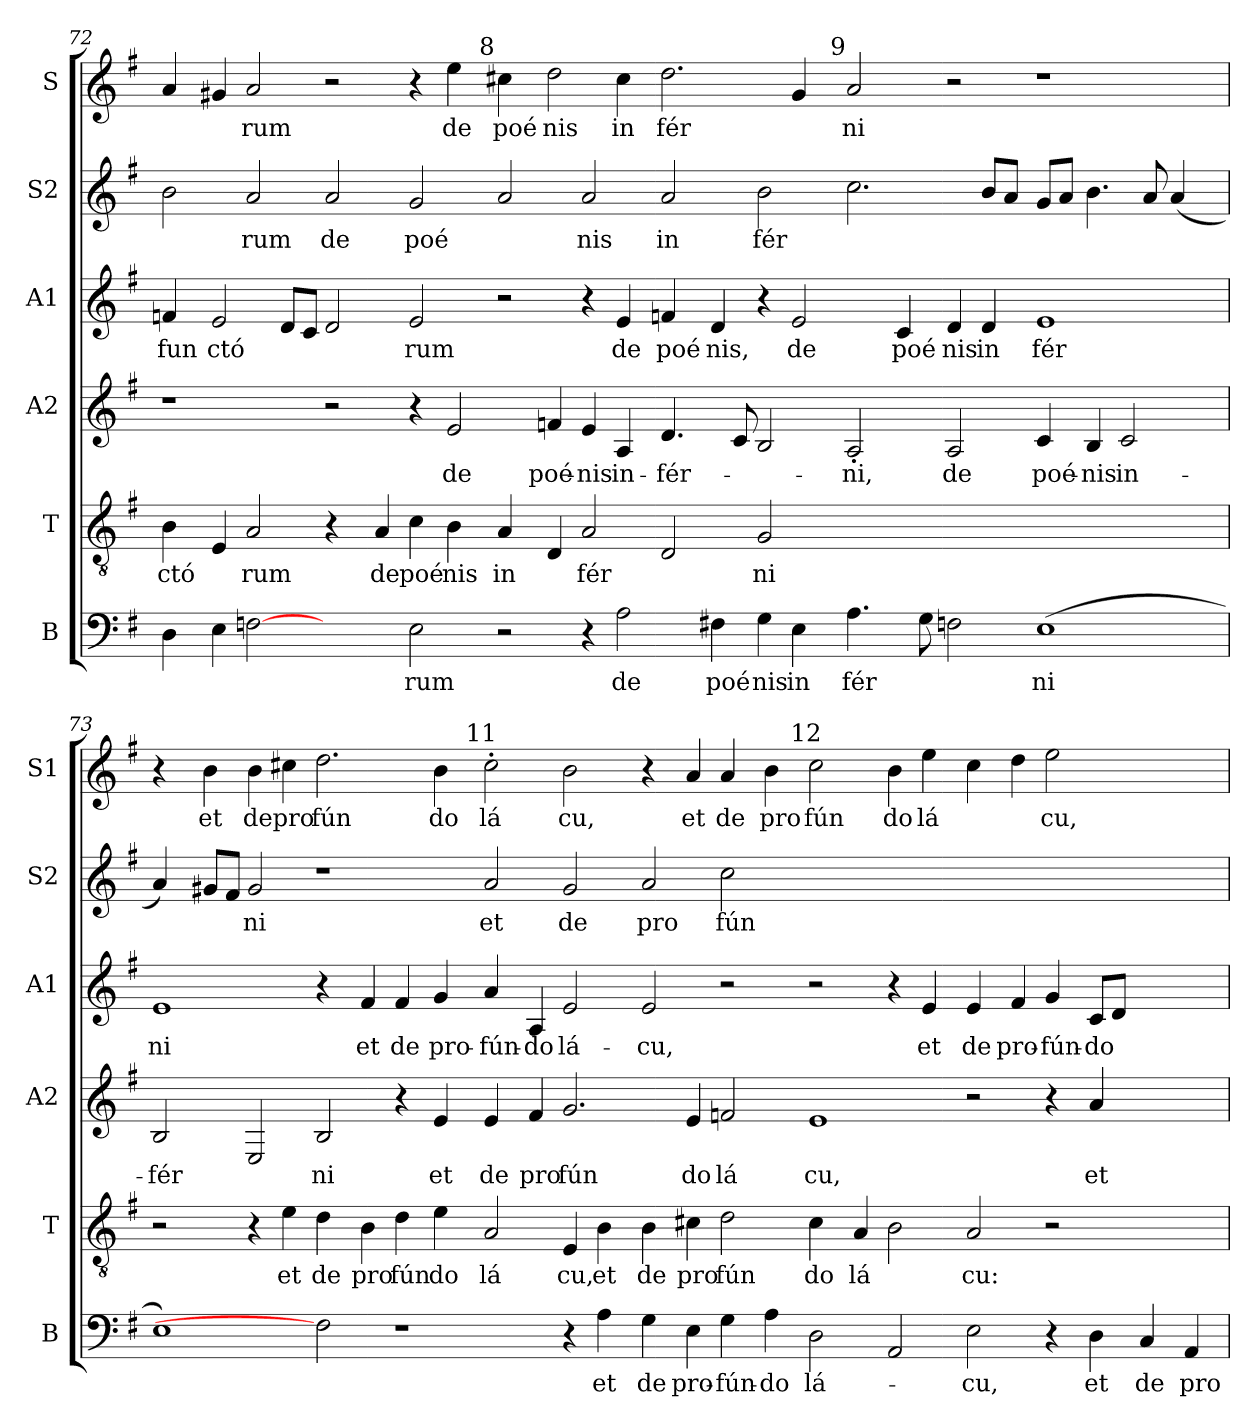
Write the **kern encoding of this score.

**kern	**text	**kern	**text	**kern	**text	**kern	**text	**kern	**text	**kern	**text
*part6	*part6	*part5	*part5	*part4	*part4	*part3	*part3	*part2	*part2	*part1	*part1
*staff6	*staff6	*staff5	*staff5	*staff4	*staff4	*staff3	*staff3	*staff2	*staff2	*staff1	*staff1
*I"B	*	*I"T	*	*I"A2	*	*I"A1	*	*I"S2	*	*I"S	*
*I'B	*	*I'T	*	*I'A2	*	*I'A1	*	*I'S2	*	*I'S1	*
!!LO:LB:g=z
*clefF4	*	*clefGv2	*	*clefG2	*	*clefG2	*	*clefG2	*	*clefG2	*
*k[f#]	*	*k[f#]	*	*k[f#]	*	*k[f#]	*	*k[f#]	*	*k[f#]	*
*G:	*	*G:	*	*G:	*	*G:	*	*G:	*	*G:	*
=72	=72	=72	=72	=72	=72	=72	=72	=72	=72	=72	=72
!	!	!	!LO:LY:b	!	!	!	!LO:LY:b:cj	!	!	!	!
*^	*	*	*	*	*	*	*	*^	*	*^	*
*	*	*	*	*	*	*	*	*	*	*	*	*	*^	*
*	*	*	*	*	*	*	*	*	*	*	*	*	*	*^	*
4D\	8ryy	.	4B\	ctó	1r	.	4f/	-fun	2b\	8ryy	.	4a/	8ryy	1ryy	1ryy	.
.	64ryy	.	.	.	.	.	.	.	.	1ryy	.	.	1ryy	.	.	.
.	1ryy	.	.	.	.	.	.	.	.	.	.	.	.	.	.	.
!	!	!	!	!	!	!	!	!LO:LY:b	!	!	!	!	!	!	!	!
4E\	.	.	4E/	.	.	.	2e/	ctó	.	.	.	4g#X/	.	.	.	.
!	!	!	!	!LO:LY:b:cj	!	!	!	!	!	!	!LO:LY:b:cj	!	!	!	!	!LO:LY:b:cj
[2Fn	.	.	2A/	rum	.	.	.	.	2a/	.	-rum	2a/	.	.	.	-rum
.	.	.	.	.	.	.	8d/L	.	.	.	.	.	.	.	.	.
.	.	.	.	.	.	.	8c/J	.	.	.	.	.	.	.	.	.
!	!	!	!	!	!	!	!	!	!	!	!LO:LY:b:cj	!	!	!	!	!
2ryy	.	.	4r	.	2r	.	2d/	.	2a/	.	de	2r	.	2ryy	1ryy	.
.	.	.	.	.	.	.	.	.	.	1ryy	.	.	1ryy	.	.	.
.	1ryy	.	.	.	.	.	.	.	.	.	.	.	.	.	.	.
!	!	!	!	!LO:LY:b:cj	!	!	!	!	!	!	!	!	!	!	!	!
.	.	.	4A/	de	.	.	.	.	.	.	.	.	.	.	.	.
!	!	!LO:LY:b:cj	!	!LO:LY:b:cj	!	!	!	!LO:LY:b:cj	!	!	!LO:LY:b	!	!	!	!	!
2E\	.	rum	4c\	poé	4r	.	2e/	rum	2g/	.	poé	4r	.	4ryy	.	.
!	!	!	!	!LO:LY:b:cj	!	!LO:LY:b:cj	!	!	!	!	!	!	!	!	!	!LO:LY:b:cj
.	.	.	4B\	nis	2e/	de	.	.	.	.	.	4ee\	.	8ryy	.	de
.	.	.	.	.	.	.	.	.	.	.	.	.	.	32ryy	.	.
!	!	!	!	!	!	!	!	!	!	!	!	!	!	!LO:TX:a:t=8	!	!
.	.	.	.	.	.	.	.	.	.	.	.	.	.	1ryy	.	.
!	!	!	!	!LO:LY:b:cj	!	!	!	!	!	!	!	!	!	!	!	!LO:LY:b:cj
2r	.	.	4A/	in	.	.	2r	.	2a/	.	.	4cc#X\	.	.	1ryy	poé
.	.	.	.	.	.	.	.	.	.	1ryy	.	.	1ryy	.	.	.
.	1ryy	.	.	.	.	.	.	.	.	.	.	.	.	.	.	.
!	!	!	!	!	!	!LO:LY:b:cj	!	!	!	!	!	!	!	!	!	!LO:LY:b:cj
.	.	.	4D/	.	4fn/	poé-	.	.	.	.	.	2dd\	.	.	.	nis
!	!	!	!	!LO:LY:b	!	!LO:LY:b:cj	!	!	!	!	!LO:LY:b:cj	!	!	!	!	!
4r	.	.	2A/	fér	4e/	-nis	4r	.	2a/	.	nis	.	.	.	.	.
!	!	!LO:LY:b:cj	!	!	!	!LO:LY:b:cj	!	!LO:LY:b:cj	!	!	!	!	!	!	!	!LO:LY:b:cj
2A\	.	de	.	.	4A/	in-	4e/	de	.	.	.	4cc#\	.	.	.	in
.	.	.	.	.	.	.	.	.	.	.	.	.	.	1ryy	.	.
!	!	!	!	!	!	!LO:LY:b	!	!LO:LY:b:cj	!	!	!LO:LY:b:cj	!	!	!	!	!LO:LY:b
.	.	.	2D/	.	4.d/	-fér-	4fn/	poé	2a/	.	in	2.dd\	.	.	2ryy	fér
.	.	.	.	.	.	.	.	.	.	1ryy	.	.	1ryy	.	.	.
.	1ryy	.	.	.	.	.	.	.	.	.	.	.	.	.	.	.
!	!	!LO:LY:b:cj	!	!	!	!	!	!LO:LY:b:cj	!	!	!	!	!	!	!	!
4F#\	.	poé	.	.	.	.	4d/	nis,	.	.	.	.	.	.	.	.
.	.	.	.	.	8c/	.	.	.	.	.	.	.	.	.	.	.
!	!	!LO:LY:b:cj	!	!LO:LY:b:cj	!	!	!	!	!	!	!LO:LY:b	!	!	!	!	!
4G\	.	nis	2G/	ni	2B/	.	4r	.	2b\	.	fér	.	.	.	4ryy	.
!	!	!LO:LY:b:cj	!	!	!	!	!	!LO:LY:b:cj	!	!	!	!	!	!	!	!
4E\	.	in	.	.	.	.	2e/	de	.	.	.	4g#/	.	.	8ryy	.
.	.	.	.	.	.	.	.	.	.	.	.	.	.	.	32.ryy	.
.	.	.	.	.	.	.	.	.	.	.	.	.	.	1ryy	.	.
!	!	!	!	!	!	!	!	!	!	!	!	!	!	!	!LO:TX:a:t=9	!
.	.	.	.	.	.	.	.	.	.	.	.	.	.	.	1ryy	.
!	!	!LO:LY:b	!	!	!	!LO:LY:b:cj	!	!	!	!	!	!	!	!	!	!LO:LY:b:cj
4.A\	.	fér	0ryy	.	2A'</	-ni,	.	.	2.cc\	.	.	2a/	.	.	.	ni
.	.	.	.	.	.	.	.	.	.	1...ryy	.	.	1...ryy	.	.	.
.	1ryy	.	.	.	.	.	.	.	.	.	.	.	.	.	.	.
!	!	!	!	!	!	!	!	!LO:LY:b:cj	!	!	!	!	!	!	!	!
.	.	.	.	.	.	.	4c/	poé	.	.	.	.	.	.	.	.
8G\	.	.	.	.	.	.	.	.	.	.	.	.	.	.	.	.
!	!	!	!	!	!	!LO:LY:b:cj	!	!LO:LY:b:cj	!	!	!	!	!	!	!	!
2Fn\	.	.	.	.	2A/	de	4d/	nis	.	.	.	2r	.	.	.	.
!	!	!	!	!	!	!	!	!LO:LY:b:cj	!	!	!	!	!	!	!	!
.	.	.	.	.	.	.	4d/	in	8b/L	.	.	.	.	.	.	.
.	.	.	.	.	.	.	.	.	8a/J	.	.	.	.	.	.	.
.	.	.	.	.	.	.	.	.	.	.	.	.	.	1ryy	.	.
.	.	.	.	.	.	.	.	.	.	.	.	.	.	.	1ryy	.
!	!	!LO:LY:b:cj	!	!	!	!LO:LY:b:cj	!	!LO:LY:b:cj	!	!	!	!	!	!	!	!
(<1E	.	ni	.	.	4c/	poé-	1e	fér	8g/L	.	.	1r	.	.	.	.
.	.	.	.	.	.	.	.	.	8a/J	.	.	.	.	.	.	.
.	2ryy	.	.	.	.	.	.	.	.	.	.	.	.	.	.	.
!	!	!	!	!	!	!LO:LY:b:cj	!	!	!	!	!	!	!	!	!	!
.	.	.	.	.	4B/	-nis	.	.	4.b\	.	.	.	.	.	.	.
!	!	!	!	!	!	!LO:LY:b:cj	!	!	!	!	!	!	!	!	!	!
.	.	.	.	.	2c/	in-	.	.	.	.	.	.	.	.	.	.
.	.	.	.	.	.	.	.	.	8a/	.	.	.	.	.	.	.
.	4ryy	.	.	.	.	.	.	.	.	.	.	.	.	.	.	.
.	.	.	.	.	.	.	.	.	(>4a/	.	.	.	.	.	.	.
.	16..ryy	.	.	.	.	.	.	.	.	.	.	.	.	.	.	.
.	.	.	.	.	.	.	.	.	.	.	.	.	.	16.ryy	.	.
.	.	.	.	.	.	.	.	.	.	.	.	.	.	.	16ryy	.
.	.	.	.	.	.	.	.	.	.	.	.	.	.	.	64ryy	.
!!LO:LB:g=z
=73	=73	=73	=73	=73	=73	=73	=73	=73	=73	=73	=73	=73	=73	=73	=73	=73
!	!	!	!	!	!	!LO:LY:b	!	!LO:LY:b:cj	!	!	!	!	!	!	!	!
*v	*v	*	*	*	*	*	*	*	*	*	*	*	*v	*v	*v	*
1E)	.	2r	.	2B/	-fér	1e	ni	4a/)	8ryy	.	4r	1ryy	.
.	.	.	.	.	.	.	.	.	32ryy	.	.	.	.
.	.	.	.	.	.	.	.	.	1ryy	.	.	.	.
!	!	!	!	!	!	!	!	!	!	!	!	!	!LO:LY:b:cj
.	.	.	.	.	.	.	.	8g#X/L	.	.	4b\	.	et
.	.	.	.	.	.	.	.	8f#/J	.	.	.	.	.
!	!	!	!	!	!	!	!	!	!	!LO:LY:b:cj	!	!	!LO:LY:b:cj
.	.	4r	.	2E/	.	.	.	2g#/	.	ni	4b\	.	de
!	!	!	!LO:LY:b:cj	!	!	!	!	!	!	!	!	!	!LO:LY:b:cj
.	.	4e\	et	.	.	.	.	.	.	.	4cc#X\	.	pro
!	!	!	!LO:LY:b:cj	!	!LO:LY:b:cj	!	!	!	!	!	!	!	!LO:LY:b:cj
2F]	.	4d\	de	2B/	ni	4r	.	1r	.	.	2.dd\	2ryy	fún
.	.	.	.	.	.	.	.	.	1ryy	.	.	.	.
!	!	!	!LO:LY:b:cj	!	!	!	!LO:LY:b:cj	!	!	!	!	!	!
.	.	4B\	pro	.	.	4f#/	et	.	.	.	.	.	.
!	!	!	!LO:LY:b:cj	!	!	!	!LO:LY:b:cj	!	!	!	!	!	!
1r	.	4d\	fún	4r	.	4f#/	de	.	.	.	.	4ryy	.
!	!	!	!LO:LY:b:cj	!	!LO:LY:b:cj	!	!LO:LY:b:cj	!	!	!	!	!	!LO:LY:b:cj
.	.	4e\	do	4e/	et	4g/	pro-	.	.	.	4b\	8ryy	do
.	.	.	.	.	.	.	.	.	.	.	.	32ryy	.
!	!	!	!	!	!	!	!	!	!	!	!	!LO:TX:a:t=11	!
.	.	.	.	.	.	.	.	.	.	.	.	1ryy	.
!	!	!	!LO:LY:b:cj	!	!LO:LY:b:cj	!	!LO:LY:b:cj	!	!	!LO:LY:b:cj	!	!	!LO:LY:b:cj
.	.	2A/	lá	4e/	de	4a/	-fún-	2a/	.	et	2cc#'<\	.	lá
.	.	.	.	.	.	.	.	.	1ryy	.	.	.	.
!	!	!	!	!	!LO:LY:b:cj	!	!LO:LY:b:cj	!	!	!	!	!	!
.	.	.	.	4f#/	pro	4A/	-do	.	.	.	.	.	.
!	!	!	!LO:LY:b:cj	!	!LO:LY:b:cj	!	!LO:LY:b:cj	!	!	!LO:LY:b:cj	!	!	!LO:LY:b:cj
4r	.	4E/	cu,	2.g/	fún	2e/	lá-	2g#/	.	de	2b\	.	cu,
!	!LO:LY:b:cj	!	!LO:LY:b:cj	!	!	!	!	!	!	!	!	!	!
4A\	et	4B\	et	.	.	.	.	.	.	.	.	.	.
.	.	.	.	.	.	.	.	.	.	.	.	1ryy	.
!	!LO:LY:b:cj	!	!LO:LY:b:cj	!	!	!	!LO:LY:b:cj	!	!	!LO:LY:b:cj	!	!	!
4G\	de	4B\	de	.	.	2e/	-cu,	2a/	.	pro	4r	.	.
.	.	.	.	.	.	.	.	.	1ryy	.	.	.	.
!	!LO:LY:b:cj	!	!LO:LY:b:cj	!	!LO:LY:b:cj	!	!	!	!	!	!	!	!LO:LY:b:cj
4E\	pro-	4c#X\	pro	4e/	do	.	.	.	.	.	4a/	.	et
!	!LO:LY:b:cj	!	!LO:LY:b:cj	!	!LO:LY:b:cj	!	!	!	!	!LO:LY:b	!	!	!LO:LY:b:cj
4G\	-fún-	2d\	fún	2fn/	lá	2r	.	2cc\	.	fún	4a/	.	de
!	!LO:LY:b:cj	!	!	!	!	!	!	!	!	!	!	!	!LO:LY:b:cj
4A\	-do	.	.	.	.	.	.	.	.	.	4b\	.	pro
!	!	!	!	!	!	!	!	!	!	!	!	!LO:TX:a:t=12	!
.	.	.	.	.	.	.	.	.	.	.	.	1ryy	.
!	!LO:LY:b:cj	!	!LO:LY:b:cj	!	!LO:LY:b:cj	!	!	!	!	!	!	!	!LO:LY:b:cj
2D\	lá-	4c#\	do	1e	cu,	2r	.	0ryy	.	.	2cc#\	.	fún
.	.	.	.	.	.	.	.	.	1ryy	.	.	.	.
!	!	!	!LO:LY:b:cj	!	!	!	!	!	!	!	!	!	!
.	.	4A/	lá	.	.	.	.	.	.	.	.	.	.
!	!	!	!	!	!	!	!	!	!	!	!	!	!LO:LY:b:cj
2AA/	.	2B\	.	.	.	4r	.	.	.	.	4b\	.	do
!	!	!	!	!	!	!	!LO:LY:b:cj	!	!	!	!	!	!LO:LY:b:cj
.	.	.	.	.	.	4e/	et	.	.	.	4ee\	.	lá
.	.	.	.	.	.	.	.	.	.	.	.	1ryy	.
!	!LO:LY:b:cj	!	!LO:LY:b:cj	!	!	!	!LO:LY:b:cj	!	!	!	!	!	!
2E\	-cu,	2A/	cu:	2r	.	4e/	de	.	.	.	4cc#\	.	.
.	.	.	.	.	.	.	.	.	1ryy	.	.	.	.
!	!	!	!	!	!	!	!LO:LY:b:cj	!	!	!	!	!	!
.	.	.	.	.	.	4f#/	pro-	.	.	.	4dd\	.	.
!	!	!	!	!	!	!	!LO:LY:b:cj	!	!	!	!	!	!LO:LY:b:cj
4r	.	2r	.	4r	.	4g/	-fún-	.	.	.	2ee\	.	cu,
!	!LO:LY:b:cj	!	!	!	!LO:LY:b:cj	!	!LO:LY:b:cj	!	!	!	!	!	!
4D\	et	.	.	4a/	et	8c/L	-do	.	.	.	.	.	.
.	.	.	.	.	.	8d/J	.	.	.	.	.	.	.
.	.	.	.	.	.	.	.	.	.	.	.	2ryy	.
!	!LO:LY:b:cj	!	!	!	!	!	!	!	!	!	!	!	!
4C/	de	2ryy	.	2ryy	.	2ryy	.	2ryy	.	.	2ryy	.	.
.	.	.	.	.	.	.	.	.	4ryy	.	.	.	.
!	!LO:LY:b:cj	!	!	!	!	!	!	!	!	!	!	!	!
4AA/	pro-	.	.	.	.	.	.	.	.	.	.	.	.
.	.	.	.	.	.	.	.	.	16.ryy	.	.	16.ryy	.
*	*	*	*	*	*	*	*	*v	*v	*	*	*	*
*	*	*	*	*	*	*	*	*	*	*v	*v	*
=	=	=	=	=	=	=	=	=	=	=	=
*-	*-	*-	*-	*-	*-	*-	*-	*-	*-	*-	*-
